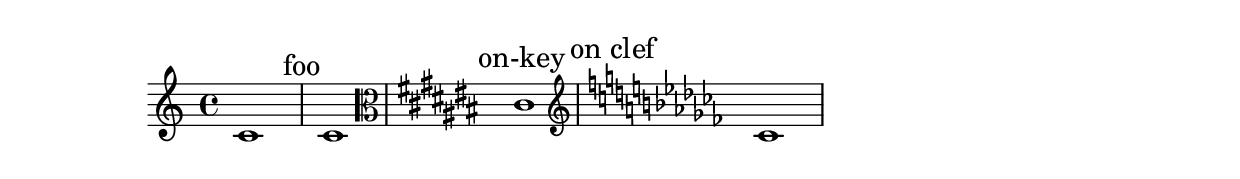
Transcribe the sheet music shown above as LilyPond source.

\version "2.16.0"

\header {
  texidoc = "RehearsalMarks still align correctly if Mark_engraver is moved to
another context."
}

\layout {
  \context {
    \Staff
    \consists "Mark_engraver"
  }
  \context {
    \Score
    \remove "Mark_engraver"
  }
}

\relative c' {
  c1 \mark "foo"
  c1
  \key cis \major
  \clef alto
  \override Score.RehearsalMark #'break-align-symbols = #'(key-signature)
  \mark "on-key"
  cis
  \key ces \major
  \override Score.RehearsalMark #'break-align-symbols = #'(clef)
  \clef treble
  \mark "on clef"
  ces
}
